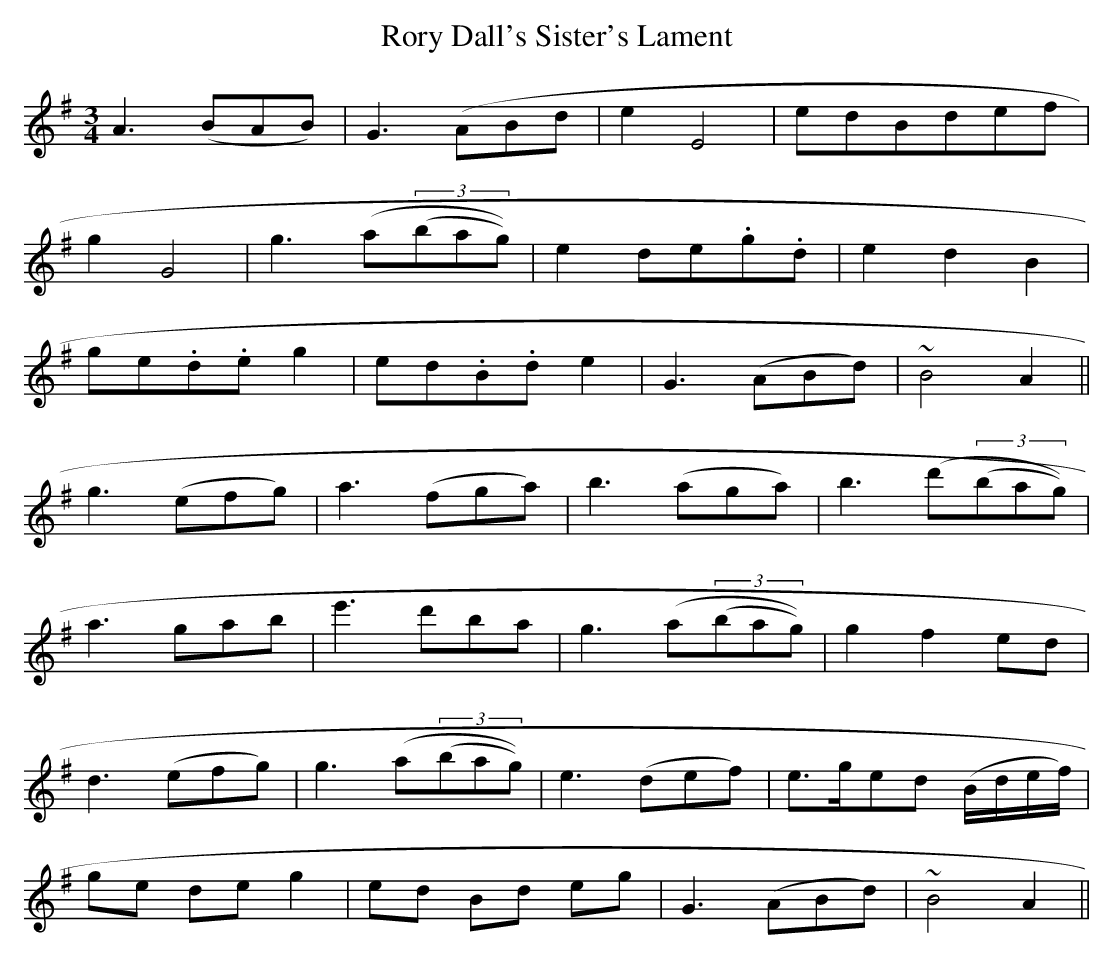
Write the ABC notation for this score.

X:1
T: Rory Dall's Sister's Lament
M:3/4
L:1/4
K:Ador
A> (BA/2B/2) | G> (AB/2d/2 | e E2 | e/2d/2B/2d/2e/2f/2 |
g G2 | g> (a(3(b/2a/2g/2)) | e d/2-e/2.g/2.d/2 | e d B |
g/2-e/2.d/2.e/2 g | e/2-d/2.B/2.d/2 e | G> (AB/2d/2) | ~B2 A ||
g> (ef/2g/2) | a> (fg/2a/2) | b> (ag/2a/2) | b> (d'(3(b/2a/2g/2)) |
a> ga/2b/2 | e'> d'b/2a/2 | g> (a(3(b/2a/2g/2)) | g f e/2d/2 |
d> (ef/2g/2) | g> (a(3(b/2a/2g/2)) | e> (de/2f/2) | e3/4g/4e/2d/2 (B/4d/4e/4f/4) |
g/2e/2 d/2e/2 g | e/2d/2 B/2d/2 e/2g/2 | G> (AB/2d/2) | ~B2 A ||
